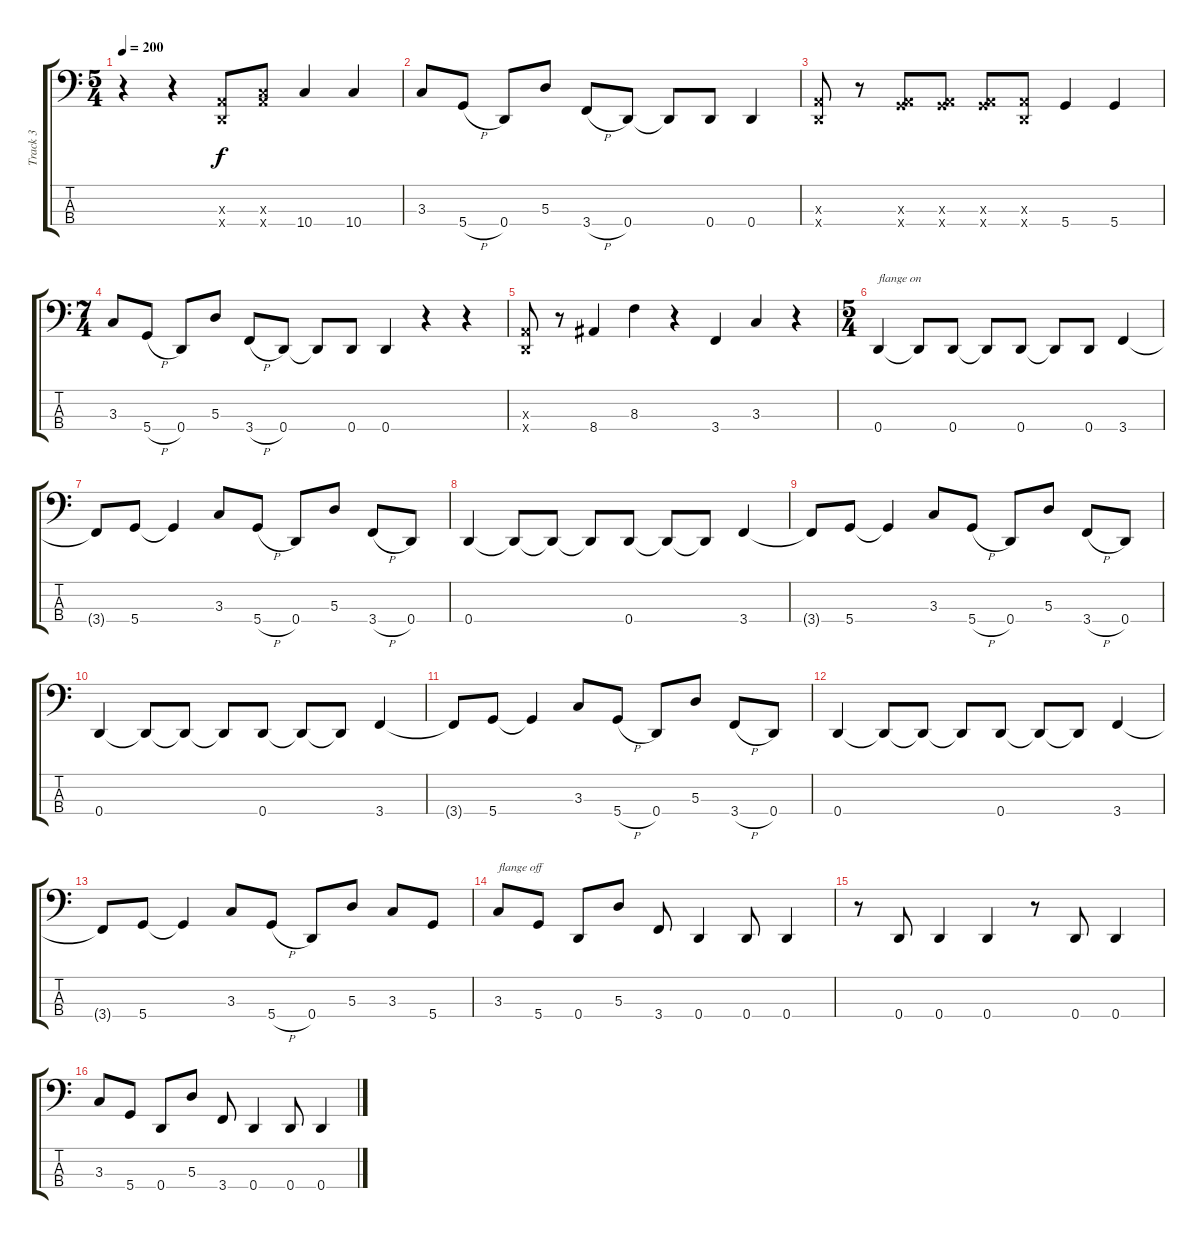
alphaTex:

\track ("Track 3" "Track 3") {instrument electricbasspick}
\staff {score tabs}
\tuning (G2 D2 A1 D1) {hide}
\ts (5 4)
\tempo 200
\clef f4
\ks c
r.4{dy f} r.4 (0.3{x} 0.4{x}).8 (0.3{x} 10.4{x}).8 10.4.4 10.4.4 |
3.3.8 5.4{h}.8 0.4.8 5.3.8 3.4{h}.8 0.4.8 0.4{t}.8 0.4.8 0.4.4 |
(0.3{x} 0.4{x}).8 r.8 (0.3{x} 5.4{x}).8 (0.3{x} 5.4{x}).8 (0.3{x} 5.4{x}).8 (0.3{x} 0.4{x}).8 5.4.4 5.4.4 |
\ts (7 4)
3.3.8 5.4{h}.8 0.4.8 5.3.8 3.4{h}.8 0.4.8 0.4{t}.8 0.4.8 0.4.4 r.4 r.4 |
(0.3{x} 0.4{x}).8 r.8 8.4.4 8.3.4 r.4 3.4.4 3.3.4 r.4 |
\ts (5 4)
0.4.4{txt "flange on"} 0.4{t}.8 0.4.8 0.4{t}.8 0.4.8 0.4{t}.8 0.4.8 3.4.4 |
3.4{t}.8 5.4.8 5.4{t}.4 3.3.8 5.4{h}.8 0.4.8 5.3.8 3.4{h}.8 0.4.8 |
0.4.4 0.4{t}.8 0.4{t}.8 0.4{t}.8 0.4.8 0.4{t}.8 0.4{t}.8 3.4.4 |
3.4{t}.8 5.4.8 5.4{t}.4 3.3.8 5.4{h}.8 0.4.8 5.3.8 3.4{h}.8 0.4.8 |
0.4.4 0.4{t}.8 0.4{t}.8 0.4{t}.8 0.4.8 0.4{t}.8 0.4{t}.8 3.4.4 |
3.4{t}.8 5.4.8 5.4{t}.4 3.3.8 5.4{h}.8 0.4.8 5.3.8 3.4{h}.8 0.4.8 |
0.4.4 0.4{t}.8 0.4{t}.8 0.4{t}.8 0.4.8 0.4{t}.8 0.4{t}.8 3.4.4 |
3.4{t}.8 5.4.8 5.4{t}.4 3.3.8 5.4{h}.8 0.4.8 5.3.8 3.3.8 5.4.8 |
3.3.8{txt "flange off"} 5.4.8 0.4.8 5.3.8 3.4.8 0.4.4 0.4.8 0.4.4 |
r.8 0.4.8 0.4.4 0.4.4 r.8 0.4.8 0.4.4 |
3.3.8 5.4.8 0.4.8 5.3.8 3.4.8 0.4.4 0.4.8 0.4.4
